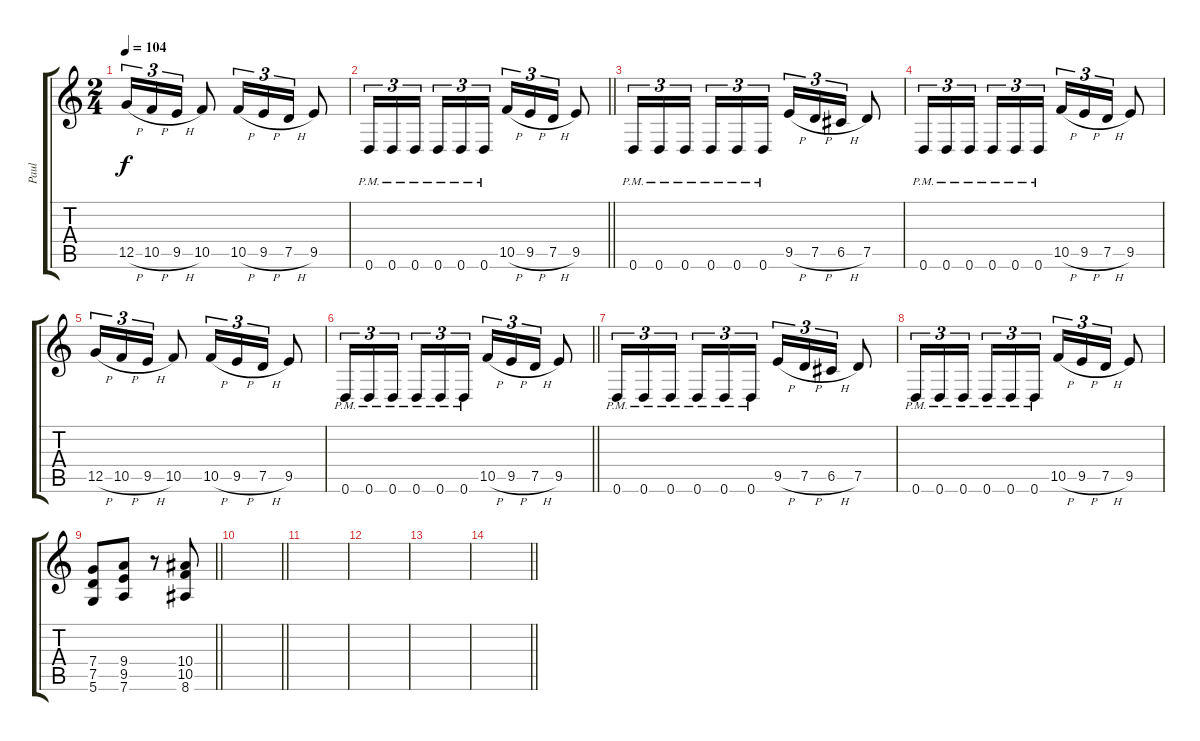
\track ("Paul" "Paul") {instrument distortionguitar}
\staff {score tabs}
\tuning (D4 A3 F3 C3 G2 D2) {hide}
\ts (2 4)
\tempo 104
\clef g2
\ks c
12.5{h}.16{tu (3 2) dy f} 10.5{h}.16{tu (3 2)} 9.5{h}.16{tu (3 2)} 10.5.8 10.5{h}.16{tu (3 2)} 9.5{h}.16{tu (3 2)} 7.5{h}.16{tu (3 2)} 9.5.8 |
\barLineRight lightlight
0.6{pm}.16{tu (3 2)} 0.6{pm}.16{tu (3 2)} 0.6{pm}.16{tu (3 2) beam splitsecondary} 0.6{pm}.16{tu (3 2)} 0.6{pm}.16{tu (3 2)} 0.6{pm}.16{tu (3 2)} 10.5{h}.16{tu (3 2)} 9.5{h}.16{tu (3 2)} 7.5{h}.16{tu (3 2)} 9.5.8 |
0.6{pm}.16{tu (3 2)} 0.6{pm}.16{tu (3 2)} 0.6{pm}.16{tu (3 2) beam splitsecondary} 0.6{pm}.16{tu (3 2)} 0.6{pm}.16{tu (3 2)} 0.6{pm}.16{tu (3 2)} 9.5{h}.16{tu (3 2)} 7.5{h}.16{tu (3 2)} 6.5{h}.16{tu (3 2)} 7.5.8 |
0.6{pm}.16{tu (3 2)} 0.6{pm}.16{tu (3 2)} 0.6{pm}.16{tu (3 2) beam splitsecondary} 0.6{pm}.16{tu (3 2)} 0.6{pm}.16{tu (3 2)} 0.6{pm}.16{tu (3 2)} 10.5{h}.16{tu (3 2)} 9.5{h}.16{tu (3 2)} 7.5{h}.16{tu (3 2)} 9.5.8 |
12.5{h}.16{tu (3 2)} 10.5{h}.16{tu (3 2)} 9.5{h}.16{tu (3 2)} 10.5.8 10.5{h}.16{tu (3 2)} 9.5{h}.16{tu (3 2)} 7.5{h}.16{tu (3 2)} 9.5.8 |
\barLineRight lightlight
0.6{pm}.16{tu (3 2)} 0.6{pm}.16{tu (3 2)} 0.6{pm}.16{tu (3 2) beam splitsecondary} 0.6{pm}.16{tu (3 2)} 0.6{pm}.16{tu (3 2)} 0.6{pm}.16{tu (3 2)} 10.5{h}.16{tu (3 2)} 9.5{h}.16{tu (3 2)} 7.5{h}.16{tu (3 2)} 9.5.8 |
0.6{pm}.16{tu (3 2)} 0.6{pm}.16{tu (3 2)} 0.6{pm}.16{tu (3 2) beam splitsecondary} 0.6{pm}.16{tu (3 2)} 0.6{pm}.16{tu (3 2)} 0.6{pm}.16{tu (3 2)} 9.5{h}.16{tu (3 2)} 7.5{h}.16{tu (3 2)} 6.5{h}.16{tu (3 2)} 7.5.8 |
0.6{pm}.16{tu (3 2)} 0.6{pm}.16{tu (3 2)} 0.6{pm}.16{tu (3 2) beam splitsecondary} 0.6{pm}.16{tu (3 2)} 0.6{pm}.16{tu (3 2)} 0.6{pm}.16{tu (3 2)} 10.5{h}.16{tu (3 2)} 9.5{h}.16{tu (3 2)} 7.5{h}.16{tu (3 2)} 9.5.8 |
\barLineRight lightlight
(7.4 7.5 5.6).8 (9.4 9.5 7.6).8 r.8 (10.4 10.5 8.6).8 |
\barLineRight lightlight
|
|
|
|
\barLineRight lightlight
